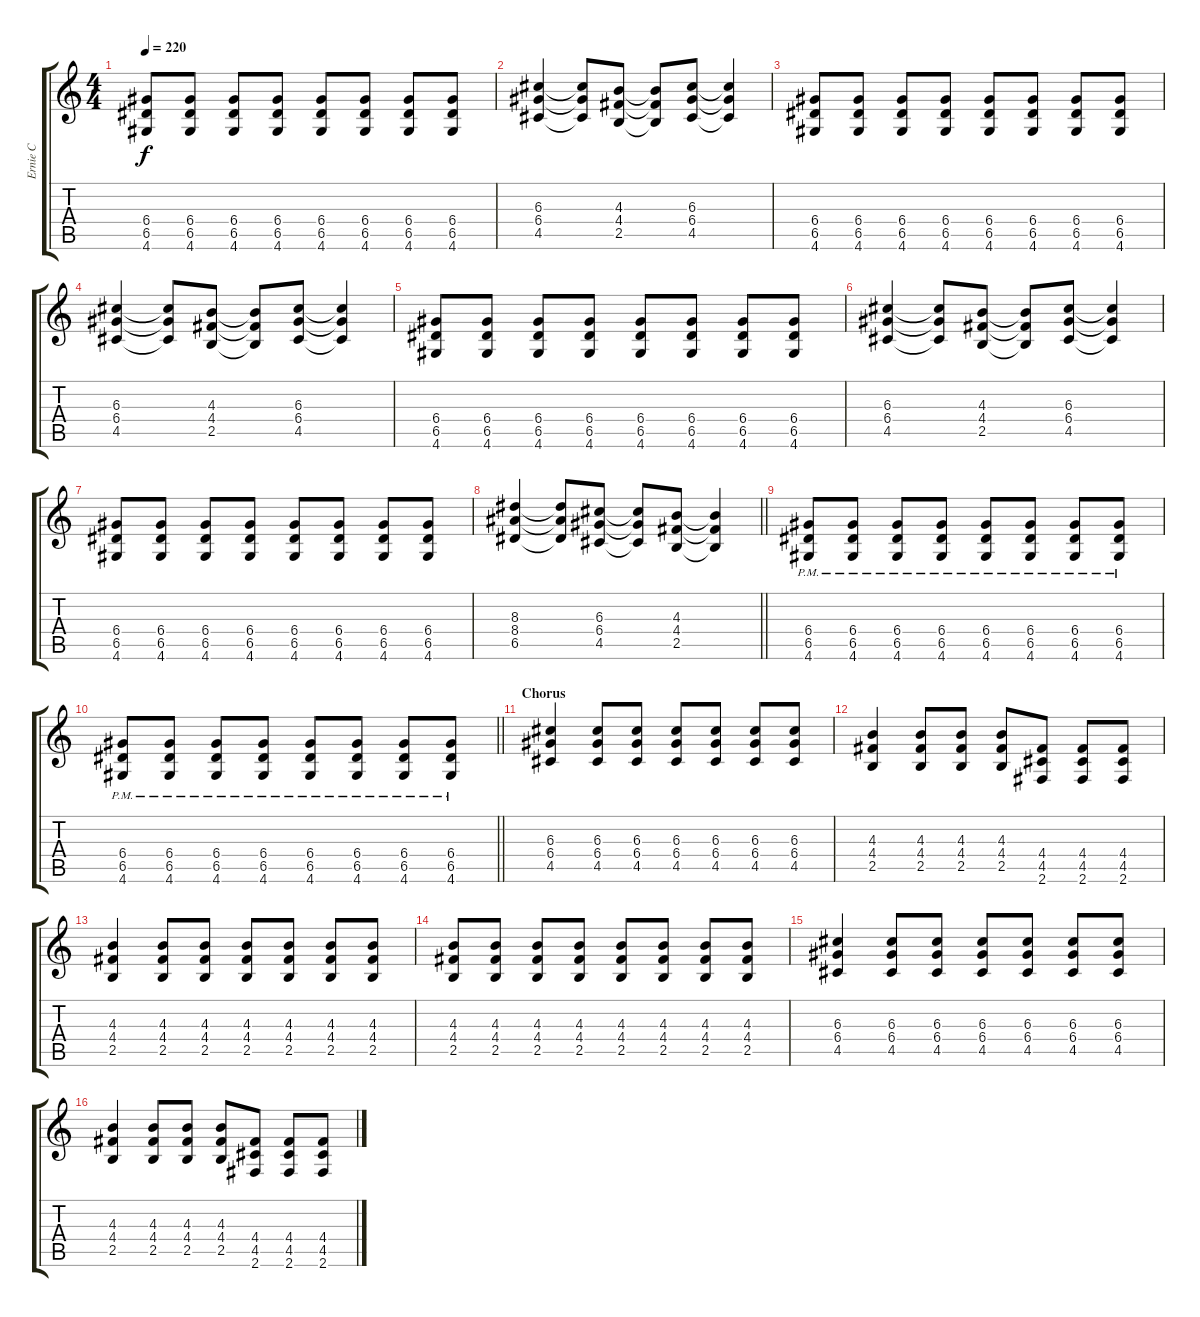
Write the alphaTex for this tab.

\track ("Ernie C" "Ernie C") {instrument distortionguitar}
\staff {score tabs}
\tuning (E4 B3 G3 D3 A2 E2) {hide}
\ts (4 4)
\tempo 220
\clef g2
\ks c
(6.4 6.5 4.6).8{dy f} (6.4 6.5 4.6).8 (6.4 6.5 4.6).8 (6.4 6.5 4.6).8 (6.4 6.5 4.6).8 (6.4 6.5 4.6).8 (6.4 6.5 4.6).8 (6.4 6.5 4.6).8 |
(6.3 6.4 4.5).4 (6.3{t} 6.4{t} 4.5{t}).8 (4.3 4.4 2.5).8 (4.3{t} 4.4{t} 2.5{t}).8 (6.3 6.4 4.5).8 (6.3{t} 6.4{t} 4.5{t}).4 |
(6.4 6.5 4.6).8 (6.4 6.5 4.6).8 (6.4 6.5 4.6).8 (6.4 6.5 4.6).8 (6.4 6.5 4.6).8 (6.4 6.5 4.6).8 (6.4 6.5 4.6).8 (6.4 6.5 4.6).8 |
(6.3 6.4 4.5).4 (6.3{t} 6.4{t} 4.5{t}).8 (4.3 4.4 2.5).8 (4.3{t} 4.4{t} 2.5{t}).8 (6.3 6.4 4.5).8 (6.3{t} 6.4{t} 4.5{t}).4 |
(6.4 6.5 4.6).8 (6.4 6.5 4.6).8 (6.4 6.5 4.6).8 (6.4 6.5 4.6).8 (6.4 6.5 4.6).8 (6.4 6.5 4.6).8 (6.4 6.5 4.6).8 (6.4 6.5 4.6).8 |
(6.3 6.4 4.5).4 (6.3{t} 6.4{t} 4.5{t}).8 (4.3 4.4 2.5).8 (4.3{t} 4.4{t} 2.5{t}).8 (6.3 6.4 4.5).8 (6.3{t} 6.4{t} 4.5{t}).4 |
(6.4 6.5 4.6).8 (6.4 6.5 4.6).8 (6.4 6.5 4.6).8 (6.4 6.5 4.6).8 (6.4 6.5 4.6).8 (6.4 6.5 4.6).8 (6.4 6.5 4.6).8 (6.4 6.5 4.6).8 |
\barLineRight lightlight
(8.3 8.4 6.5).4 (8.3{t} 8.4{t} 6.5{t}).8 (6.3 6.4 4.5).8 (6.3{t} 6.4{t} 4.5{t}).8 (4.3 4.4 2.5).8 (4.3{t} 4.4{t} 2.5{t}).4 |
(6.4{pm} 6.5{pm} 4.6{pm}).8 (6.4{pm} 6.5{pm} 4.6{pm}).8 (6.4{pm} 6.5{pm} 4.6{pm}).8 (6.4{pm} 6.5{pm} 4.6{pm}).8 (6.4{pm} 6.5{pm} 4.6{pm}).8 (6.4{pm} 6.5{pm} 4.6{pm}).8 (6.4{pm} 6.5{pm} 4.6{pm}).8 (6.4{pm} 6.5{pm} 4.6{pm}).8 |
\barLineRight lightlight
(6.4{pm} 6.5{pm} 4.6{pm}).8 (6.4{pm} 6.5{pm} 4.6{pm}).8 (6.4{pm} 6.5{pm} 4.6{pm}).8 (6.4{pm} 6.5{pm} 4.6{pm}).8 (6.4{pm} 6.5{pm} 4.6{pm}).8 (6.4{pm} 6.5{pm} 4.6{pm}).8 (6.4{pm} 6.5{pm} 4.6{pm}).8 (6.4{pm} 6.5{pm} 4.6{pm}).8 |
\section ("" "Chorus")
(6.3 6.4 4.5).4 (6.3 6.4 4.5).8 (6.3 6.4 4.5).8 (6.3 6.4 4.5).8 (6.3 6.4 4.5).8 (6.3 6.4 4.5).8 (6.3 6.4 4.5).8 |
(4.3 4.4 2.5).4 (4.3 4.4 2.5).8 (4.3 4.4 2.5).8 (4.3 4.4 2.5).8 (4.4 4.5 2.6).8 (4.4 4.5 2.6).8 (4.4 4.5 2.6).8 |
(4.3 4.4 2.5).4 (4.3 4.4 2.5).8 (4.3 4.4 2.5).8 (4.3 4.4 2.5).8 (4.3 4.4 2.5).8 (4.3 4.4 2.5).8 (4.3 4.4 2.5).8 |
(4.3 4.4 2.5).8 (4.3 4.4 2.5).8 (4.3 4.4 2.5).8 (4.3 4.4 2.5).8 (4.3 4.4 2.5).8 (4.3 4.4 2.5).8 (4.3 4.4 2.5).8 (4.3 4.4 2.5).8 |
(6.3 6.4 4.5).4 (6.3 6.4 4.5).8 (6.3 6.4 4.5).8 (6.3 6.4 4.5).8 (6.3 6.4 4.5).8 (6.3 6.4 4.5).8 (6.3 6.4 4.5).8 |
(4.3 4.4 2.5).4 (4.3 4.4 2.5).8 (4.3 4.4 2.5).8 (4.3 4.4 2.5).8 (4.4 4.5 2.6).8 (4.4 4.5 2.6).8 (4.4 4.5 2.6).8
